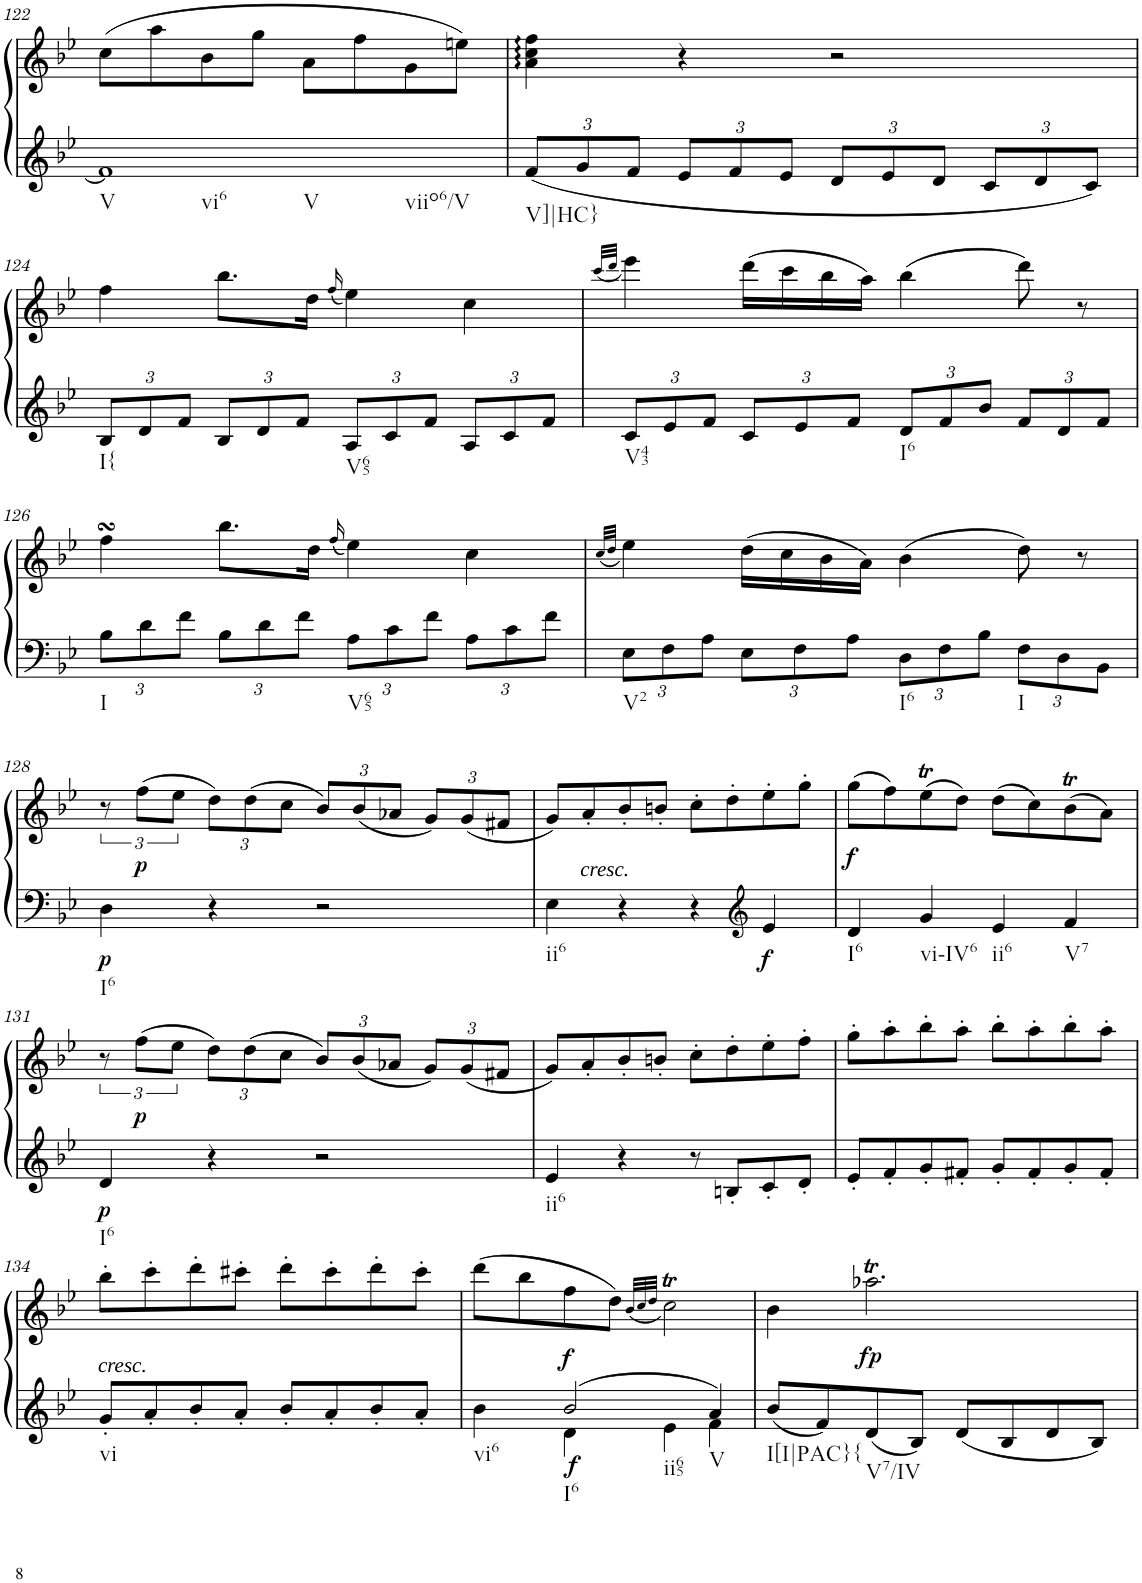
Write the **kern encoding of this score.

**kern	**kern	**dynam
*part1	*part1	*part1
*staff2	*staff1	*staff1/2
*I"Klavier linke Hand	*	*
!!LO:PB:g=z
*clefF4	*clefG2	*
*k[b-e-]	*k[b-e-]	*
*M2/2	*M2/2	*
*met(c|)	*met(c|)	*
=122	=122	=122
!LO:TX:b:t=V	!	!
!LO:TX:b:t=vi6	!	!
!LO:TX:b:t=V	!	!
!LO:TX:b:t=viio6/V	!	!
1f]	(8cc\L	.
.	8aa\	.
.	8b-\	.
.	8gg\J	.
.	8a\L	.
.	8ff\	.
.	8g\	.
.	8een\J)	.
=123	=123	=123
*Xbrackettup	*	*
!LO:TX:b:t=V]|HC}	!	!
12f/L	4a\ 4cc\ 4ff\	.
12g/	.	.
12f/J	.	.
12e-/L	4r	.
12f/	.	.
12e-/J	.	.
12d/L	2r	.
12e-/	.	.
12d/J	.	.
12c/L	.	.
12d/	.	.
12c/J	.	.
!!LO:LB:g=z
=124	=124	=124
!LO:TX:b:t=I{	!	!
12B-/L	4ff\	.
12d/	.	.
12f/J	.	.
12B-/L	8.bb-\L	.
12d/	.	.
12f/J	.	.
.	16dd\Jk	.
.	(16qff/	.
!LO:TX:b:t=V65	!	!
12A/L	4ee-\)	.
12c/	.	.
12f/J	.	.
12A/L	4cc\	.
12c/	.	.
12f/J	.	.
=125	=125	=125
.	(32qccc/LLL	.
.	32qddd/JJJ	.
!LO:TX:b:t=V43	!	!
12c/L	4eee-\)	.
12e-/	.	.
12f/J	.	.
12c/L	(16ddd\LL	.
.	16ccc\	.
12e-/	.	.
.	16bb-\	.
12f/J	.	.
.	16aa\JJ)	.
!LO:TX:b:t=I6	!	!
12d/L	(4bb-\	.
12f/	.	.
12b-/J	.	.
12f/L	8ddd\)	.
12d/	.	.
.	8r	.
12f/J	.	.
!!LO:LB:g=z
=126	=126	=126
!LO:TX:b:t=I	!	!
12B-\L	4ffsSSS\	.
12d\	.	.
12f\J	.	.
12B-\L	8.bb-\L	.
12d\	.	.
12f\J	.	.
.	16dd\Jk	.
.	(16qff/	.
!LO:TX:b:t=V65	!	!
12A\L	4ee-\)	.
12c\	.	.
12f\J	.	.
12A\L	4cc\	.
12c\	.	.
12f\J	.	.
=127	=127	=127
.	(32qcc/LLL	.
.	32qdd/JJJ	.
!LO:TX:b:t=V2	!	!
12E-\L	4ee-\)	.
12F\	.	.
12A\J	.	.
12E-\L	(16dd\LL	.
.	16cc\	.
12F\	.	.
.	16b-\	.
12A\J	.	.
.	16a\JJ)	.
!LO:TX:b:t=I6	!	!
12D\L	(4b-\	.
12F\	.	.
12B-\J	.	.
!LO:TX:b:t=I	!	!
12F\L	8dd\)	.
12D\	.	.
.	8r	.
12BB-\J	.	.
!!LO:LB:g=z
=128	=128	=128
!LO:TX:b:t=I6	!	!
!	!	!LO:DY:b=2
4D\	12r	p
!	!	!LO:DY:b
.	(12ff\L	p
.	12ee-\J	.
*	*Xbrackettup	*
4r	12dd\L)	.
.	(12dd\	.
.	12cc\J	.
2r	12b-/L)	.
.	(12b-/	.
.	12a-X/J	.
.	12g/L)	.
.	(12g/	.
.	12f#X/J	.
=129	=129	=129
!LO:TX:b:t=ii6	!	!
4E-\	8g/L)	.
!	!LO:TX:b:i:t=cresc.	!
.	8a'/	.
4r	8b-'/	.
.	8bn'/J	.
4r	8cc'\L	.
.	8dd'\	.
*clefG2	*	*
!	!	!LO:DY:b=2
4e-/	8ee-'\	f
.	8gg'\J	.
=130	=130	=130
!LO:TX:b:t=I6	!	!
!	!	!LO:DY:b
4d/	(8gg\L	f
.	8ff\)	.
!LO:TX:b:t=vi-IV6	!	!
4g/	(8ee-T\	.
.	8dd\J)	.
!LO:TX:b:t=ii6	!	!
4e-/	(8dd\L	.
.	8cc\)	.
!LO:TX:b:t=V7	!	!
4f/	(8b-T\	.
.	8a\J)	.
!!LO:LB:g=z
=131	=131	=131
*	*brackettup	*
!LO:TX:b:t=I6	!	!
!	!	!LO:DY:b=2
4d/	12r	p
!	!	!LO:DY:b
.	(12ff\L	p
.	12ee-\J	.
*	*Xbrackettup	*
4r	12dd\L)	.
.	(12dd\	.
.	12cc\J	.
2r	12b-/L)	.
.	(12b-/	.
.	12a-X/J	.
.	12g/L)	.
.	(12g/	.
.	12f#X/J	.
=132	=132	=132
!LO:TX:b:t=ii6	!	!
4e-/	8g/L)	.
.	8a'/	.
4r	8b-'/	.
.	8bn'/J	.
8r	8cc'\L	.
8Bn'/L	8dd'\	.
8c'/	8ee-'\	.
8d'/J	8ff'\J	.
=133	=133	=133
8e-'/L	8gg'\L	.
8f'/	8aa'\	.
8g'/	8bb-'\	.
8f#X'/J	8aa'\J	.
8g'/L	8bb-'\L	.
8f#'/	8aa'\	.
8g'/	8bb-'\	.
8f#'/J	8aa'\J	.
!!LO:LB:g=z
=134	=134	=134
!	!LO:TX:b:i:t=cresc.	!
!LO:TX:b:t=vi	!	!
8g'/L	8bb-'\L	.
8a'/	8ccc'\	.
8b-'/	8ddd'\	.
8a'/J	8ccc#X'\J	.
8b-'/L	8ddd'\L	.
8a'/	8ccc#'\	.
8b-'/	8ddd'\	.
8a'/J	8ccc#'\J	.
=135	=135	=135
*^	*	*
!LO:TX:b:t=vi6	!	!	!
4ryy	4b-\	(8ddd\L	.
.	.	8bb-\	.
!LO:TX:b:t=I6	!	!	!
!LO:TX:b:t=ii65	!	!	!
!	!	!	!LO:DY:b=2
!	!	!	!LO:DY:n=1:b
2b-/	4d\	8ff\	f f
.	.	8dd\J)	.
.	.	(32qb-/LLL	.
.	.	32qcc/	.
.	.	32qdd/JJJ	.
.	4e-\	2ccT\)	.
!LO:TX:b:t=V	!	!	!
4a/	4f\	.	.
=136	=136	=136	=136
!LO:TX:b:t=I[I|PAC}{	!	!	!
*v	*v	*	*
8b-/L	4b-\	.
8f/	.	.
!LO:TX:b:t=V7/IV	!	!
!	!	!LO:DY:b
8d/	2.aa-XT\	fp
8B-/J	.	.
8d/L	.	.
8B-/	.	.
8d/	.	.
8B-/J	.	.
=	=	=
*-	*-	*-
